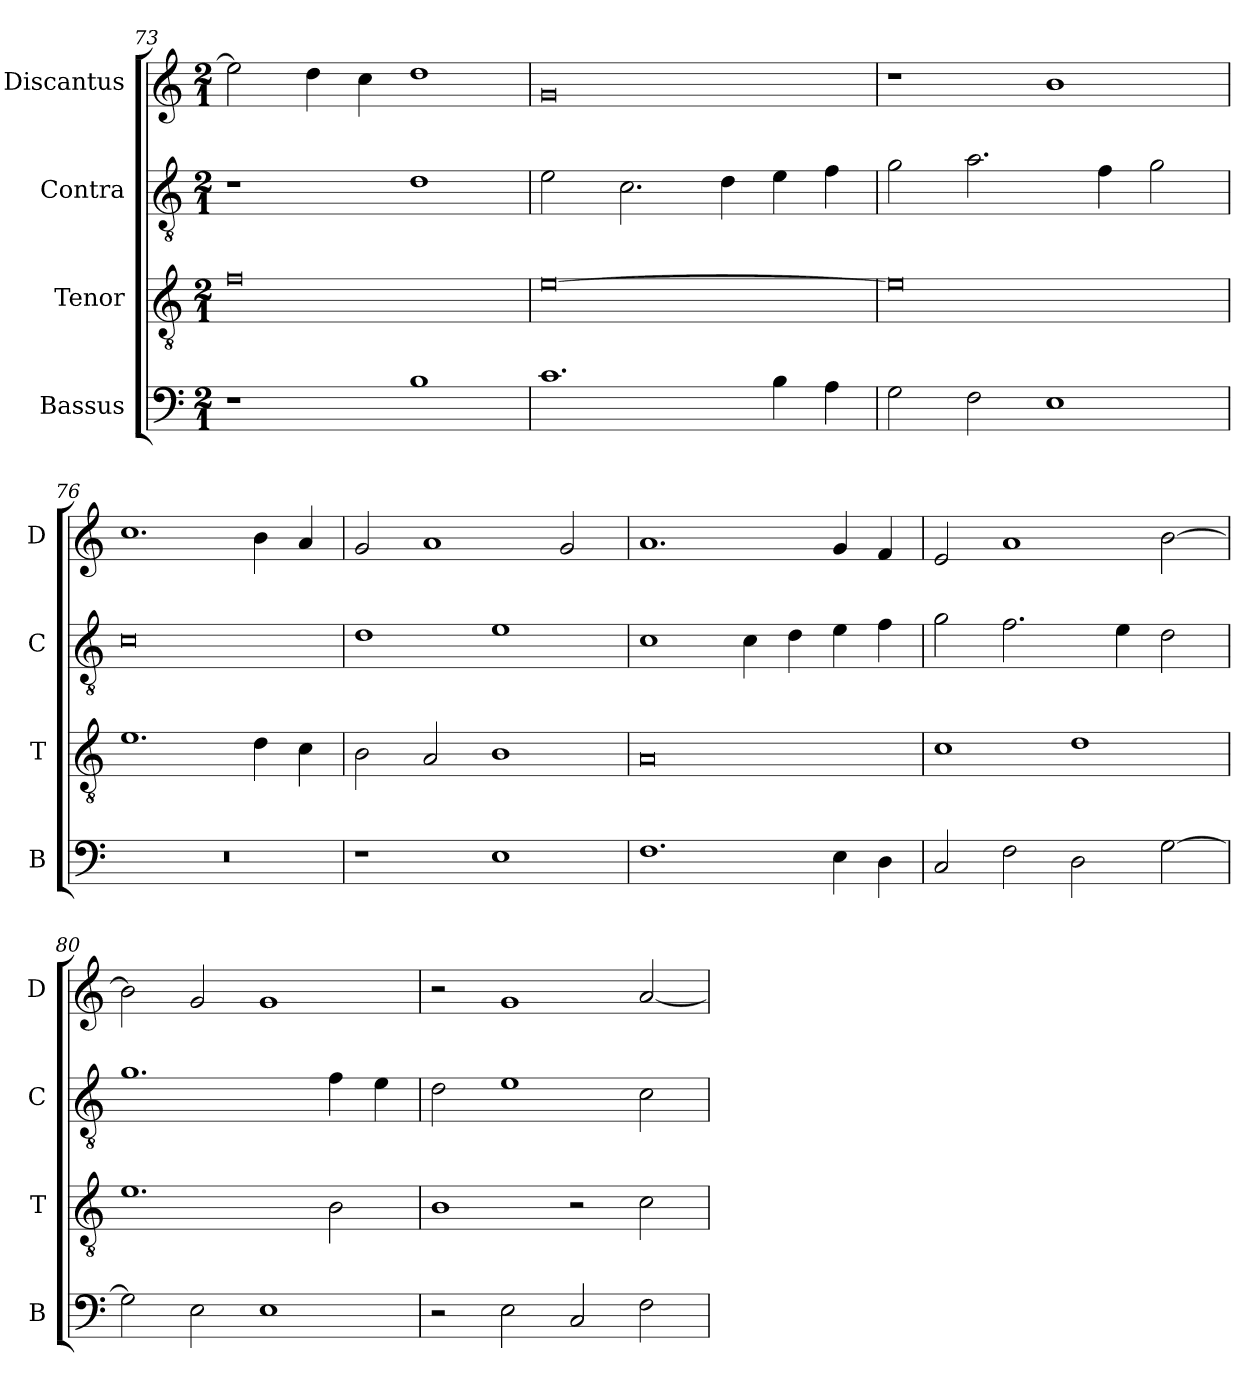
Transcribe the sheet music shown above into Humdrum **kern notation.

**kern	**kern	**kern	**kern
*part4	*part3	*part2	*part1
*staff4	*staff3	*staff2	*staff1
*I"Bassus	*I"Tenor	*I"Contra	*I"Discantus
*I'B	*I'T	*I'C	*I'D
*clefF4	*clefGv2	*clefGv2	*clefG2
*k[]	*k[]	*k[]	*k[]
*M2/1	*M2/1	*M2/1	*M2/1
=73	=73	=73	=73
1r	0f	1r	2ee\]
.	.	.	4dd\
.	.	.	4cc\
1B	.	1d	1dd
=74	=74	=74	=74
1.c	[0e	2e\	0g
.	.	2.c\	.
.	.	4d\	.
4B\	.	4e\	.
4A\	.	4f\	.
=75	=75	=75	=75
2G\	0e]	2g\	1r
2F\	.	2.a\	.
1E	.	.	1b
.	.	4f\	.
.	.	2g\	.
=76	=76	=76	=76
0r	1.e	0c	1.cc
.	4d\	.	4b\
.	4c\	.	4a/
=77	=77	=77	=77
1r	2B\	1d	2g/
.	2A/	.	1a
1E	1B	1e	.
.	.	.	2g/
=78	=78	=78	=78
1.F	0A	1c	1.a
.	.	4c\	.
.	.	4d\	.
4E\	.	4e\	4g/
4D\	.	4f\	4f/
=79	=79	=79	=79
2C/	1c	2g\	2e/
2F\	.	2.f\	1a
2D\	1d	.	.
.	.	4e\	.
[2G\	.	2d\	[2b\
=80	=80	=80	=80
2G\]	1.e	1.g	2b\]
2E\	.	.	2g/
1E	.	.	1g
.	2B\	4f\	.
.	.	4e\	.
=81	=81	=81	=81
2r	1B	2d\	2r
2E\	.	1e	1g
2C/	2r	.	.
2F\	2c\	2c\	[2a/
=	=	=	=
*-	*-	*-	*-
